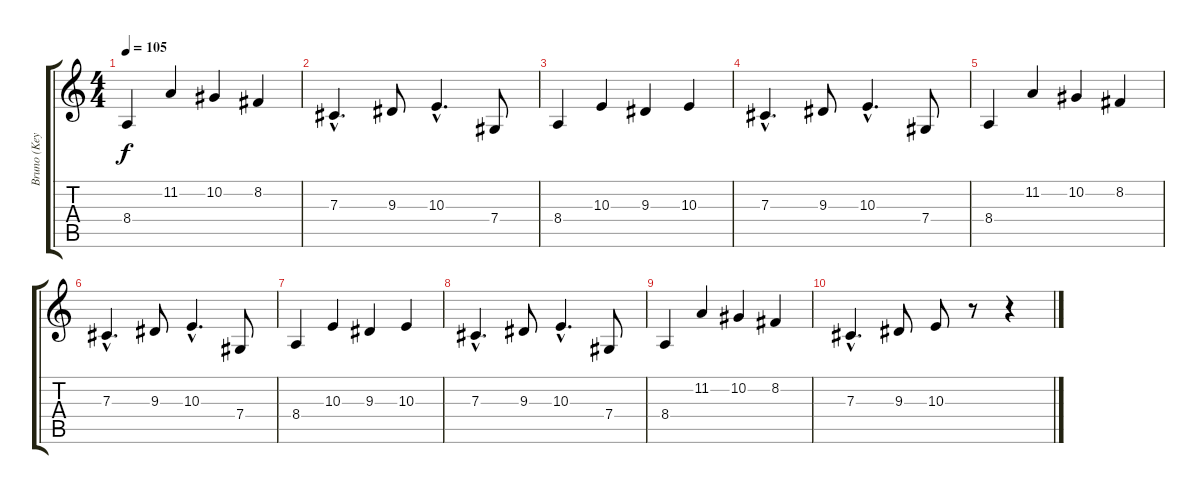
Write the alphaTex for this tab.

\track ("Bruno (Keyboards)" "Bruno (Key") {instrument drawbarorgan}
\staff {score tabs}
\tuning (Eb4 Bb3 Gb3 Db3 Ab2 Eb2) {hide}
\ts (4 4)
\tempo 105
\clef g2
\ks c
8.4.4{dy f} 11.2.4 10.2.4 8.2.4 |
7.3{hac}.4{d} 9.3.8 10.3{hac}.4{d} 7.4.8 |
8.4.4 10.3.4 9.3.4 10.3.4 |
7.3{hac}.4{d} 9.3.8 10.3{hac}.4{d} 7.4.8 |
8.4.4 11.2.4 10.2.4 8.2.4 |
7.3{hac}.4{d} 9.3.8 10.3{hac}.4{d} 7.4.8 |
8.4.4 10.3.4 9.3.4 10.3.4 |
7.3{hac}.4{d} 9.3.8 10.3{hac}.4{d} 7.4.8 |
8.4.4 11.2.4 10.2.4 8.2.4 |
7.3{hac}.4{d} 9.3.8 10.3.8 r.8 r.4
